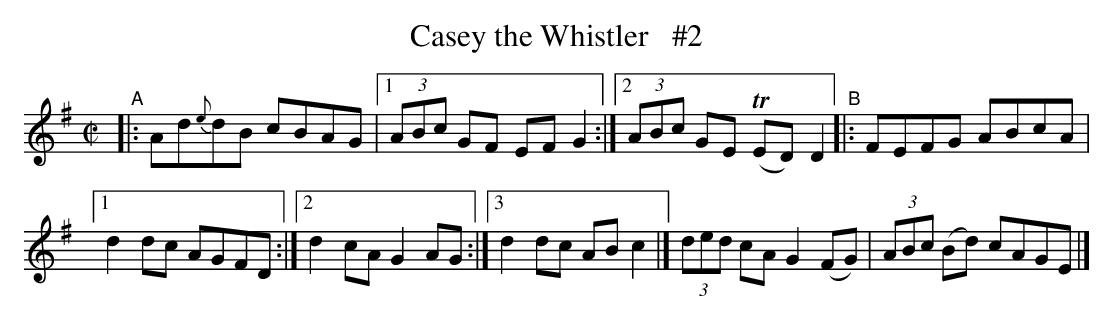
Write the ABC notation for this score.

X:1
T: Casey the Whistler   #2
M: C|
L: 1/8
K: Em
"^A"\
|: Ad{e}dB cBAG |[1 (3ABc GF EFG2 :|[2 (3ABc GE (TED)D2 "^B"|: FEFG ABcA |
[1 d2dc  AGFD :|[2 d2cA  G2AG :|[3 d2dc  ABc2 |] (3ded cA G2(FG) | (3ABc (Bd) cAGE |]
